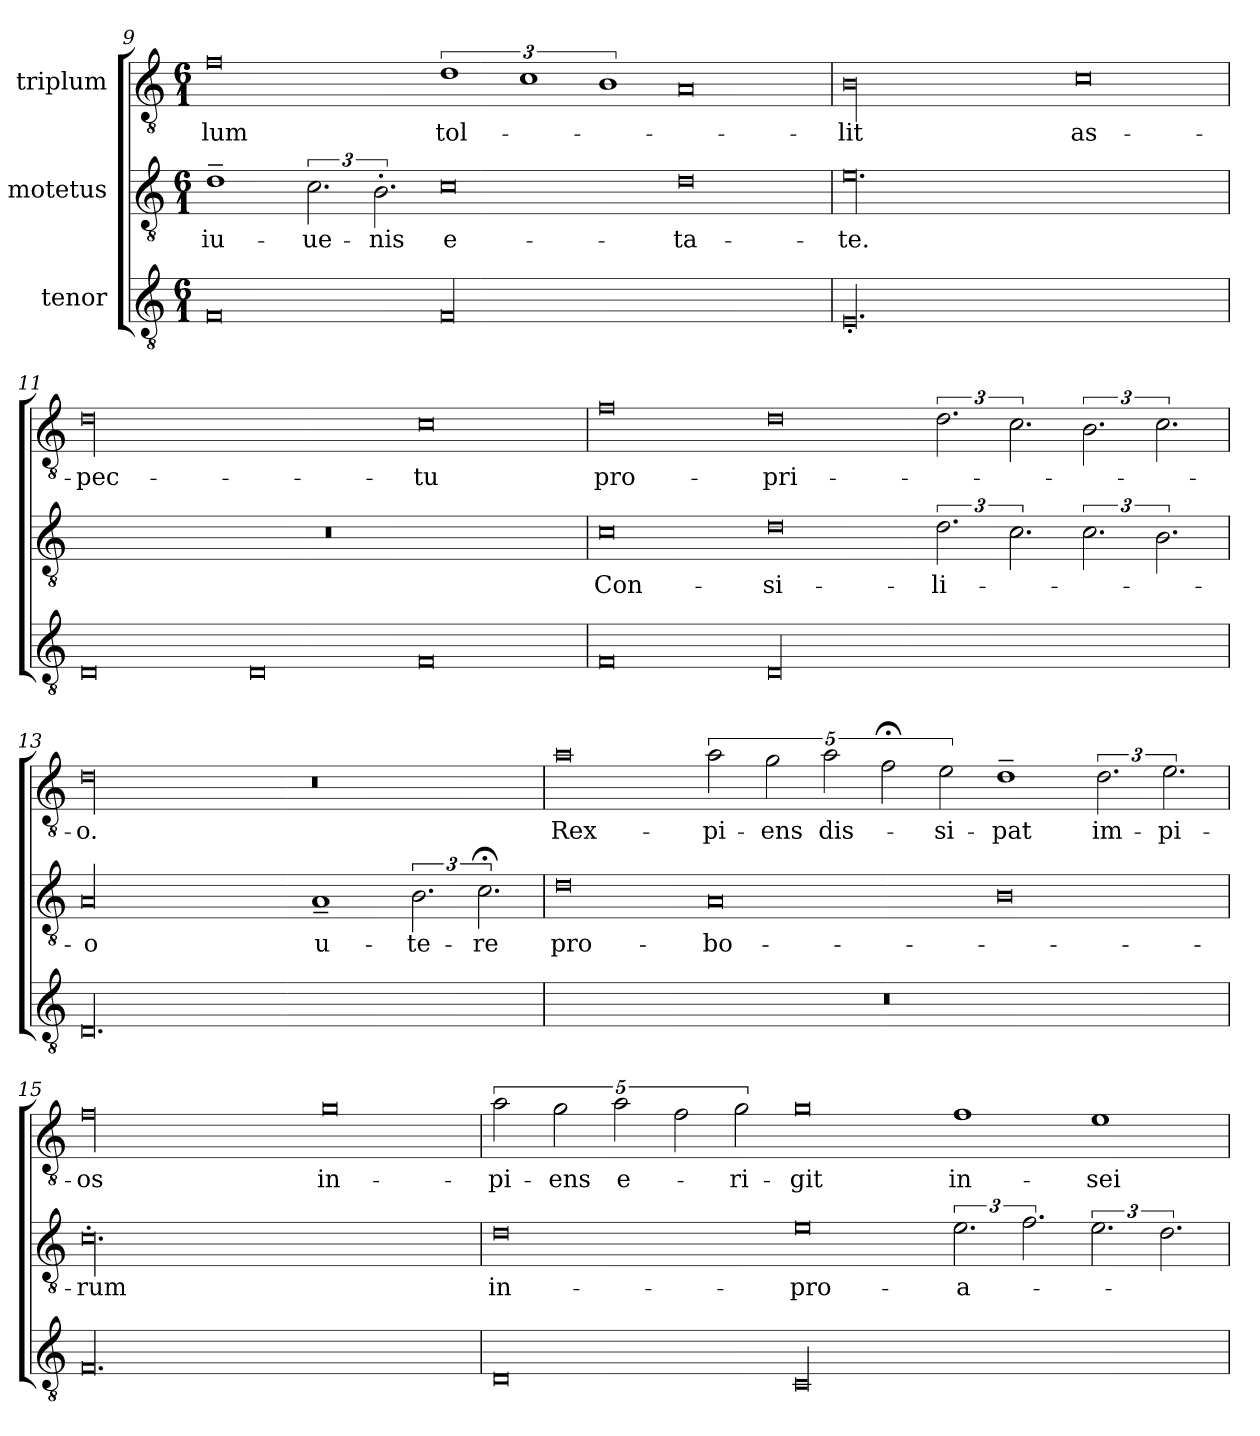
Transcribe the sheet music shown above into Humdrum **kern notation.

**kern	**kern	**text	**kern	**text
*part3	*part2	*part2	*part1	*part1
*staff3	*staff2	*staff2	*staff1	*staff1
*I"tenor	*I"motetus	*	*I"triplum	*
*clefGv2	*clefGv2	*	*clefGv2	*
*k[]	*k[]	*	*k[]	*
*C:	*C:	*	*C:	*
*M6/1	*M6/1	*	*M6/1	*
=9	=9	=9	=9	=9
0F/	1d~\	iu-	0f\	-lum
.	3.c\	-ue-	.	.
.	3.B'\	-nis	.	.
00F/	0c\	e-	3%2d\	tol-
.	.	.	3%2c\	.
.	.	.	3%2B\	.
.	0d\	-ta-	0A/	.
=10	=10	=10	=10	=10
00.E'/	00.e\	-te.	00B\	-lit
.	.	.	0c\	as-
!!LO:PB:g=z
=11	=11	=11	=11	=11
0D/	00.r	.	00d\	-pec-
0D/	.	.	.	.
0F/	.	.	0c\	-tu
=12	=12	=12	=12	=12
0F/	0c\	Con-	0f\	pro-
00D/	0d\	-si-	0d\	-pri-
.	3.d\	-li-	3.d\	.
.	3.c\	.	3.c\	.
.	3.c\	.	3.B\	.
.	3.B\	.	3.c\	.
=13	=13	=13	=13	=13
00.D/	00A/	-o	00d\	-o.
.	1A~/	u-	0r	.
.	3.B\	-te-	.	.
.	3.c;<\	-re	.	.
=14	=14	=14	=14	=14
00.r	0d\	pro-	0a\	Rex-
.	0A/	-bo-	5%2a\	-pi-
.	.	.	5%2g\	-ens
.	.	.	5%2a\	dis-
.	.	.	5%2f;<\	.
.	.	.	5%2e\	-si-
.	0B\	.	1d~\	-pat
.	.	.	3.d\	im-
.	.	.	3.e\	-pi-
=15	=15	=15	=15	=15
00.F/	00.c'\	-rum	00f\	-os
.	.	.	0g\	in-
=16	=16	=16	=16	=16
0D/	0d\	in-	5%2a\	-pi-
.	.	.	5%2g\	-ens
.	.	.	5%2a\	e-
.	.	.	5%2f\	.
.	.	.	5%2g\	-ri-
00C/	0e\	pro-	0g\	-git
.	3.e\	-a-	1f\	in-
.	3.f\	.	.	.
.	3.e\	.	1e\	-sei-
.	3.d\	.	.	.
=	=	=	=	=
*-	*-	*-	*-	*-
